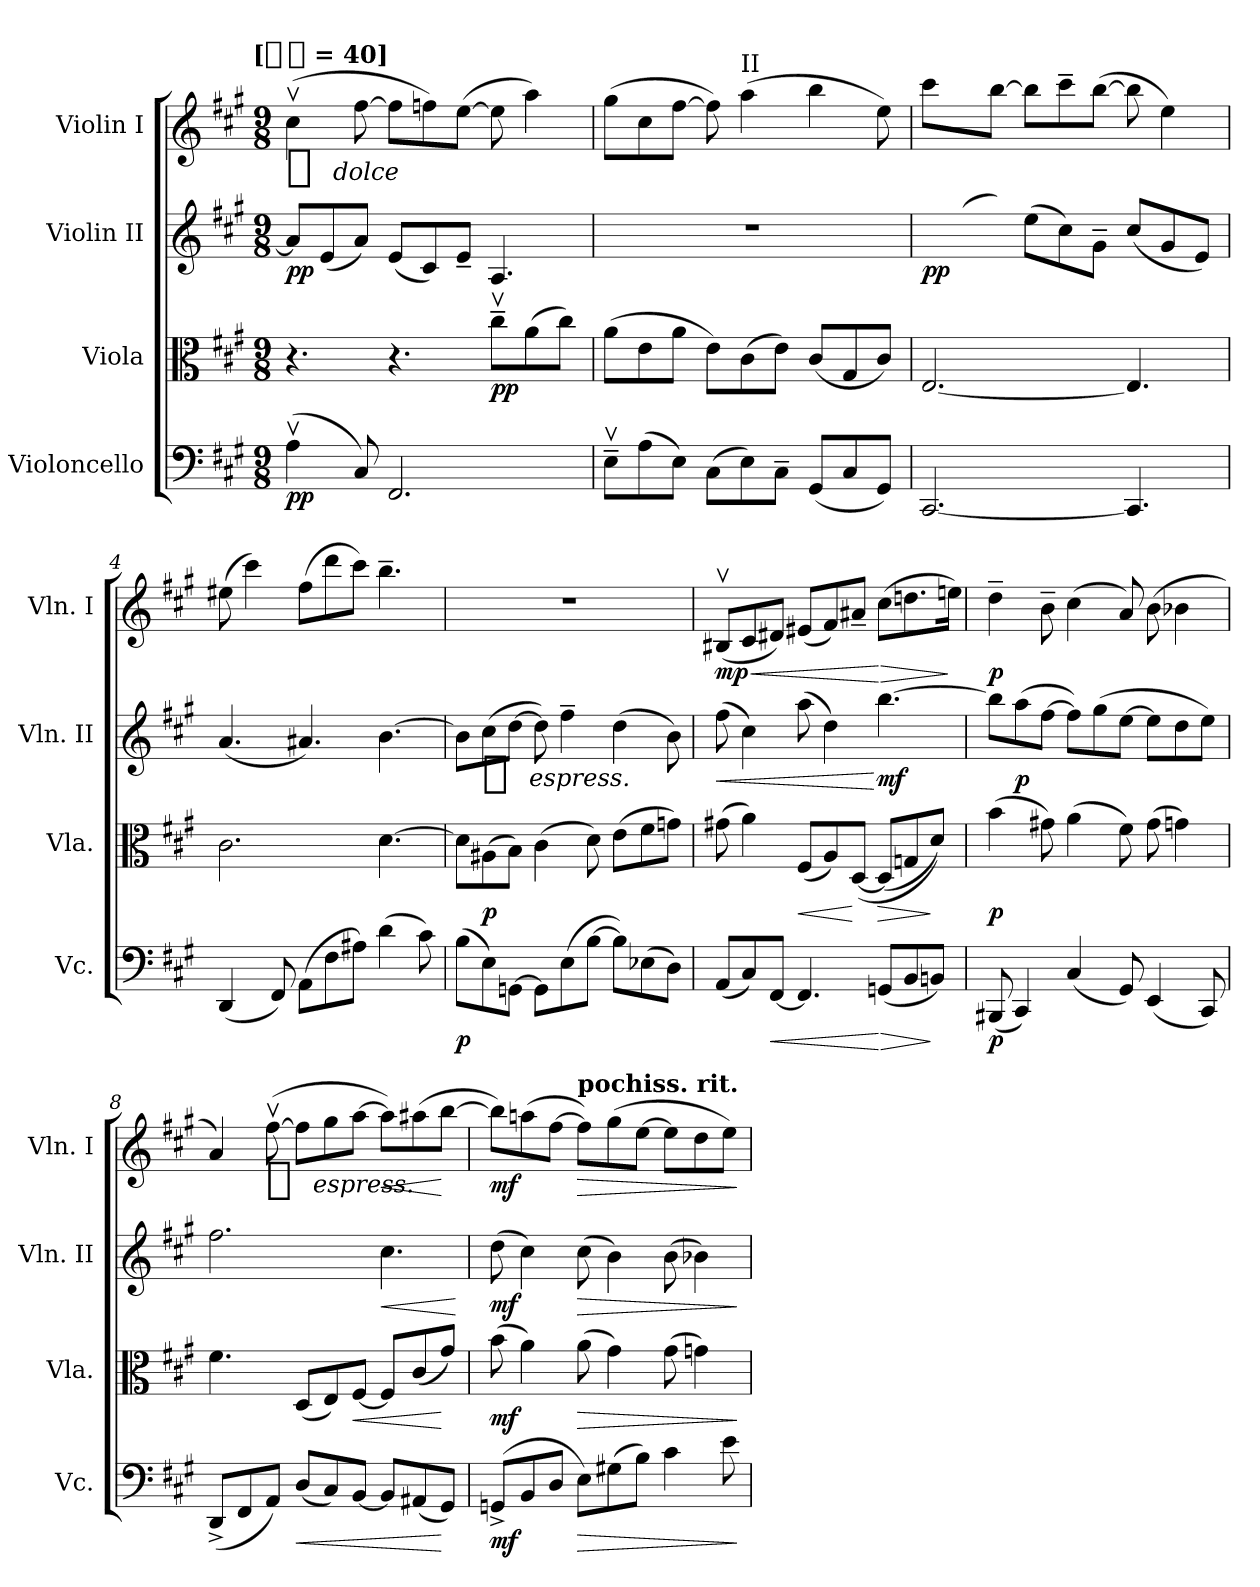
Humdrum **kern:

**kern	**dynam	**kern	**dynam	**kern	**dynam	**kern	**dynam
*part4	*part4	*part3	*part3	*part2	*part2	*part1	*part1
*staff4	*staff4	*staff3	*staff3	*staff2	*staff2	*staff1	*staff1
*I"Violoncello	*	*I"Viola	*	*I"Violin II	*	*I"Violin I	*
*I'Vc.	*	*I'Vla.	*	*I'Vln. II	*	*I'Vln. I	*
*clefF4	*	*clefC3	*	*clefG2	*	*clefG2	*
*k[f#c#g#]	*	*k[f#c#g#]	*	*k[f#c#g#]	*	*k[f#c#g#]	*
*A:	*	*A:	*	*A:	*	*A:	*
!!LO:TX:omd:t=[[quarter-dot] = 40]
*M9/8	*	*M9/8	*	*M9/8	*	*M9/8	*
*MM60	*	*MM60	*	*MM60	*	*MM60	*
=1	=1	=1	=1	=1	=1	=1	=1
!	!	!	!	!	!	!	!LO:DY:t=%s dolce
(4Av	pp	4.r	.	8aL]	pp	(4cc#v	pp
.	.	.	.	(8e	.	.	.
8C#)	.	.	.	8aJ)	.	[8ff#	.
2.FF#	.	4.r	.	(8eL	.	8ff#L]	.
.	.	.	.	8c#)	.	8ffn)	.
.	.	.	.	8e~J	.	([8eeJ	.
.	.	8cc#~vL	pp	4.A	.	8ee]	.
.	.	(8a	.	.	.	4aa)	.
.	.	8cc#J)	.	.	.	.	.
=2	=2	=2	=2	=2	=2	=2	=2
8E~vL	.	(8aL	.	8%9r	.	(8gg#L	.
(8A	.	8e	.	.	.	8cc#	.
8EJ)	.	8aJ	.	.	.	[8ff#J	.
(8C#L	.	8eL)	.	.	.	8ff#])	.
!	!	!	!	!	!	!LO:TX:a:t=II	!
8E)	.	(8c#	.	.	.	(4aa	.
8C#~J	.	8eJ)	.	.	.	.	.
(8GG#L	.	(8c#L	.	.	.	4bb	.
8C#	.	8G#	.	.	.	.	.
8GG#J)	.	8c#J)	.	.	.	8ee)	.
=3	=3	=3	=3	=3	=3	=3	=3
[2.CC#	.	[2.E	.	8aaayy~ov	pp	(8ccc#L	.
.	.	.	.	(8ee	.	8eeeeyyo	.
.	.	.	.	8gg#J)	.	[8bbJ	.
.	.	.	.	(8eeL	.	8bbL]	.
.	.	.	.	8cc#)	.	8ccc#~	.
.	.	.	.	8g#~J	.	([8bbJ	.
4.CC#]	.	4.E]	.	(8cc#L	.	8bb]	.
.	.	.	.	8g#	.	4ee)	.
.	.	.	.	8eJ)	.	.	.
=4	=4	=4	=4	=4	=4	=4	=4
(4DD	.	2.c#	.	(4.a	.	(8ee#X	.
.	.	.	.	.	.	4ccc#)	.
8FF#)	.	.	.	.	.	.	.
(8AAL	.	.	.	4.a#X)	.	(8ff#L	.
8F#	.	.	.	.	.	8ddd	.
8A#XJ)	.	.	.	.	.	8ccc#J)	.
(4d	.	[4.d	.	[4.b	.	4.bb~	.
8c#)	.	.	.	.	.	.	.
=5	=5	=5	=5	=5	=5	=5	=5
(8BL	p	8d\L]	.	8bL]	.	8%9r	.
!	!	!	!	!	!LO:DY:t=%s espress.	!	!
8E)	.	(8A#X	p	(8cc#	p	.	.
[8GGnJ	.	8BJ)	.	[8ddJ	.	.	.
8GGL]	.	(4c#	.	8dd])	.	.	.
(8E	.	.	.	4ff#~	.	.	.
[8BJ	.	8d)	.	.	.	.	.
8BL])	.	(8eL	.	(4dd	.	.	.
(8E-X	.	8f#	.	.	.	.	.
8DJ)	.	8gnJ)	.	8b)	.	.	.
=6	=6	=6	=6	=6	=6	=6	=6
!	!	!	!	!	!LO:HP:b	!	!LO:HP:b
(8AAL	.	(8g#X	.	(8ff#	<	(8B#XvL	< mp
8C#)	.	4a)	.	4cc#)	.	8c#	.
!	!LO:HP:b	!	!	!	!	!	!
[8FF#J	<	.	.	.	.	8d#XJ)	.
!	!	!	!LO:HP:b	!	!	!	!
4.FF#]	.	(8F#L	<	(8aa	.	(8e#XL	.
.	.	8A)	.	4dd)	.	8f#)	.
.	.	([8DJ	[	.	.	8a#X~J	.
!	!LO:HP:n=1:b	!	!LO:HP:b	!	!	!	!LO:HP:n=1:b
(8GGnL	[ >	(8DL]	>	[4.bb	[ mf	(8cc#L	[ >
8BB	.	8Gn	.	.	.	8.ddn	.
8BBnJ)	]	8dJ))	]	.	.	.	.
.	.	.	.	.	.	16eenJk)	]
=7	=7	=7	=7	=7	=7	=7	=7
(8BBB#X	p	(4b	p	8bbL]	.	4dd~	p
4CC#)	.	.	.	(8aa	p	.	.
.	.	8g#X)	.	[8ff#J	.	8b~	.
(4C#	.	(4a	.	8ff#L])	.	(4cc#	.
.	.	.	.	(8gg#	.	.	.
8GG#)	.	8f#)	.	[8eeJ	.	8a)	.
(4EE	.	(8g#	.	8eeL]	.	(8b	.
.	.	4gn)	.	8dd	.	4b-X	.
8CC#)	.	.	.	8eeJ)	.	.	.
=8	=8	=8	=8	=8	=8	=8	=8
(8DD^L	.	4.f#	.	2.ff#	.	4a)	.
8FF#	.	.	.	.	.	.	.
!	!	!	!	!	!	!	!LO:DY:t=%s espress.
8AAJ)	.	.	.	.	.	([8ff#v	p
!	!LO:HP:b	!	!	!	!	!	!
(8DL	<	(8DL	.	.	.	8ff#L]	.
8C#)	.	8E)	.	.	.	8gg#	.
!	!	!	!LO:HP:b	!	!	!	!
[8BBJ	.	[8F#J	<	.	.	[8aaJ	.
!	!	!	!	!	!LO:HP:b	!	!LO:HP:b
8BBL]	.	8F#/L]	.	4.cc#	<	8aaL])	<
(8AA#X	.	(8c#	.	.	.	(8aa#X	.
8GG#J)	[	8g#J)	[	.	.	[8bbJ	[
.	.	.	.	.	[	.	.
=9	=9	=9	=9	=9	=9	=9	=9
(8GGn^L	mf	(8b	mf	(8dd	mf	8bbL])	mf
8BB	.	4a)	.	4cc#)	.	(8aan	.
8DJ	.	.	.	.	.	[8ff#J	.
!	!	!	!	!	!	!LO:TX:a:B:t=pochiss. rit.	!
!	!LO:HP:b	!	!LO:HP:b	!	!LO:HP:b	!	!LO:HP:b
8EL)	>	(8a	>	(8cc#	>	8ff#L])	>
(8G#X	.	4g#)	.	4b)	.	(8gg#	.
8BJ)	.	.	.	.	.	[8eeJ	.
4c#	.	(8g#	.	(8b	.	8eeL]	.
.	.	4gn)	.	4b-X)	.	8dd	.
8e	.	.	.	.	.	8eeJ)	.
.	]	.	]	.	]	.	]
=	=	=	=	=	=	=	=
*-	*-	*-	*-	*-	*-	*-	*-
